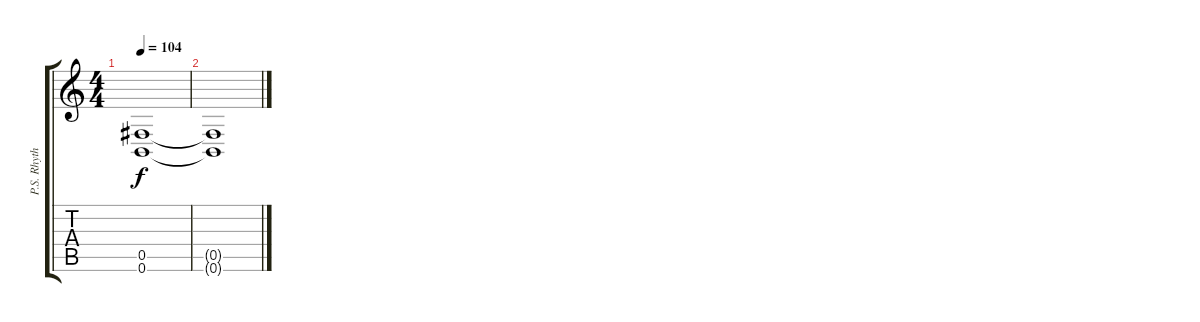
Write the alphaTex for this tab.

\track ("P.S. Rhythm" "P.S. Rhyth") {instrument distortionguitar}
\staff {score tabs}
\tuning (Db4 Ab3 E3 B2 Gb2 B1) {hide}
\ts (4 4)
\tempo 104
\clef g2
\ks c
(0.5{t} 0.6{t}).1{dy f} |
(0.5{t} 0.6{t}).1
